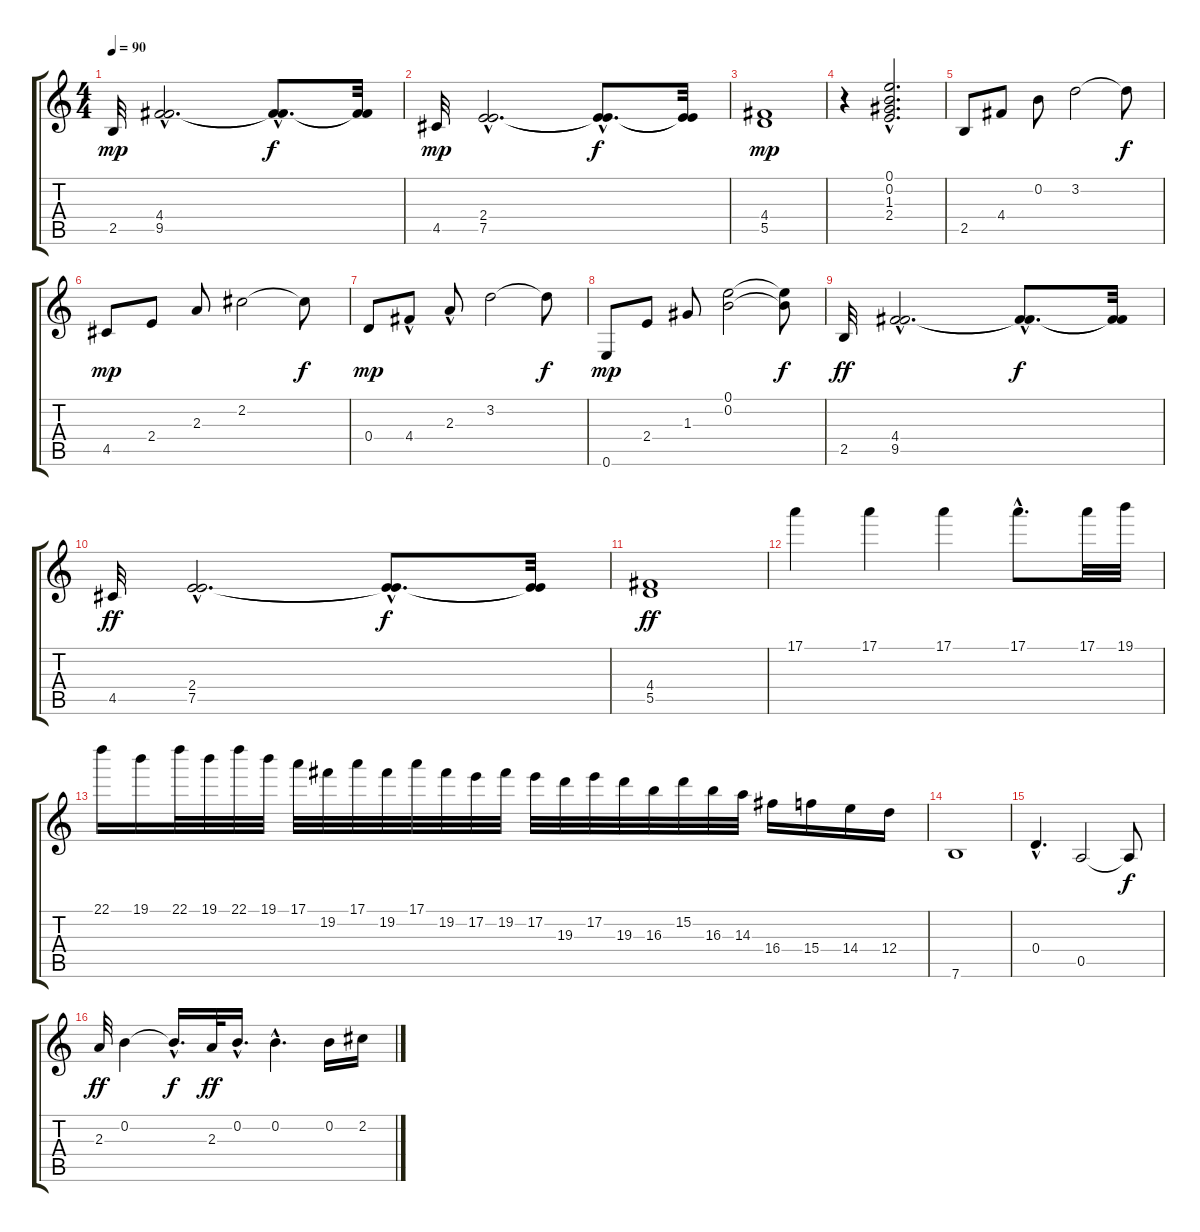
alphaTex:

\track "" {instrument overdrivenguitar}
\staff {score tabs}
\tuning (E4 B3 G3 D3 A2 E2) {hide}
\ts (4 4)
\tempo 90
\clef g2
\ks c
2.5.32{dy mp} (4.4{hac} 9.5{hac}).2{d} (4.4{hac t} 9.5{hac t}).8{d dy f} (4.4{t} 9.5{t}).32 |
4.5.32{dy mp} (2.4{hac} 7.5{hac}).2{d} (2.4{hac t} 7.5{hac t}).8{d dy f} (2.4{t} 7.5{t}).32 |
(4.4 5.5).1{dy mp} |
r.4 (0.1{hac} 0.2{hac} 1.3{hac} 2.4{hac}).2{d} |
2.5.8 4.4.8 0.2.8 3.2.2 3.2{t}.8{dy f} |
4.5.8{dy mp} 2.4.8 2.3.8 2.2.2 2.2{t}.8{dy f} |
0.4.8{dy mp} 4.4{hac}.8 2.3{hac}.8 3.2.2 3.2{t}.8{dy f} |
0.6.8{dy mp} 2.4.8 1.3.8 (0.1 0.2).2 (0.1{t} 0.2{t}).8{dy f} |
2.5.32{dy ff} (4.4{hac} 9.5{hac}).2{d} (4.4{hac t} 9.5{hac t}).8{d dy f} (4.4{t} 9.5{t}).32 |
4.5.32{dy ff} (2.4{hac} 7.5{hac}).2{d} (2.4{hac t} 7.5{hac t}).8{d dy f} (2.4{t} 7.5{t}).32 |
(4.4 5.5).1{dy ff} |
17.1.4 17.1.4 17.1.4 17.1{hac}.8{d} 17.1.32 19.1.32 |
22.1.16 19.1.16 22.1.32 19.1.32 22.1.32 19.1.32 17.1.32 19.2.32 17.1.32 19.2.32 17.1.32 19.2.32 17.2.32 19.2.32 17.2.32 19.3.32 17.2.32 19.3.32 16.3.32 15.2.32 16.3.32 14.3.32 16.4.16 15.4.16 14.4.16 12.4.16 |
7.6.1 |
0.4{hac}.4{d} 0.5.2 0.5{t}.8{dy f} |
2.3.32{dy ff} 0.2.4 0.2{hac t}.16{d dy f} 2.3.32{dy ff} 0.2{hac}.16{d} 0.2{hac}.4{d} 0.2.16 2.2.16
